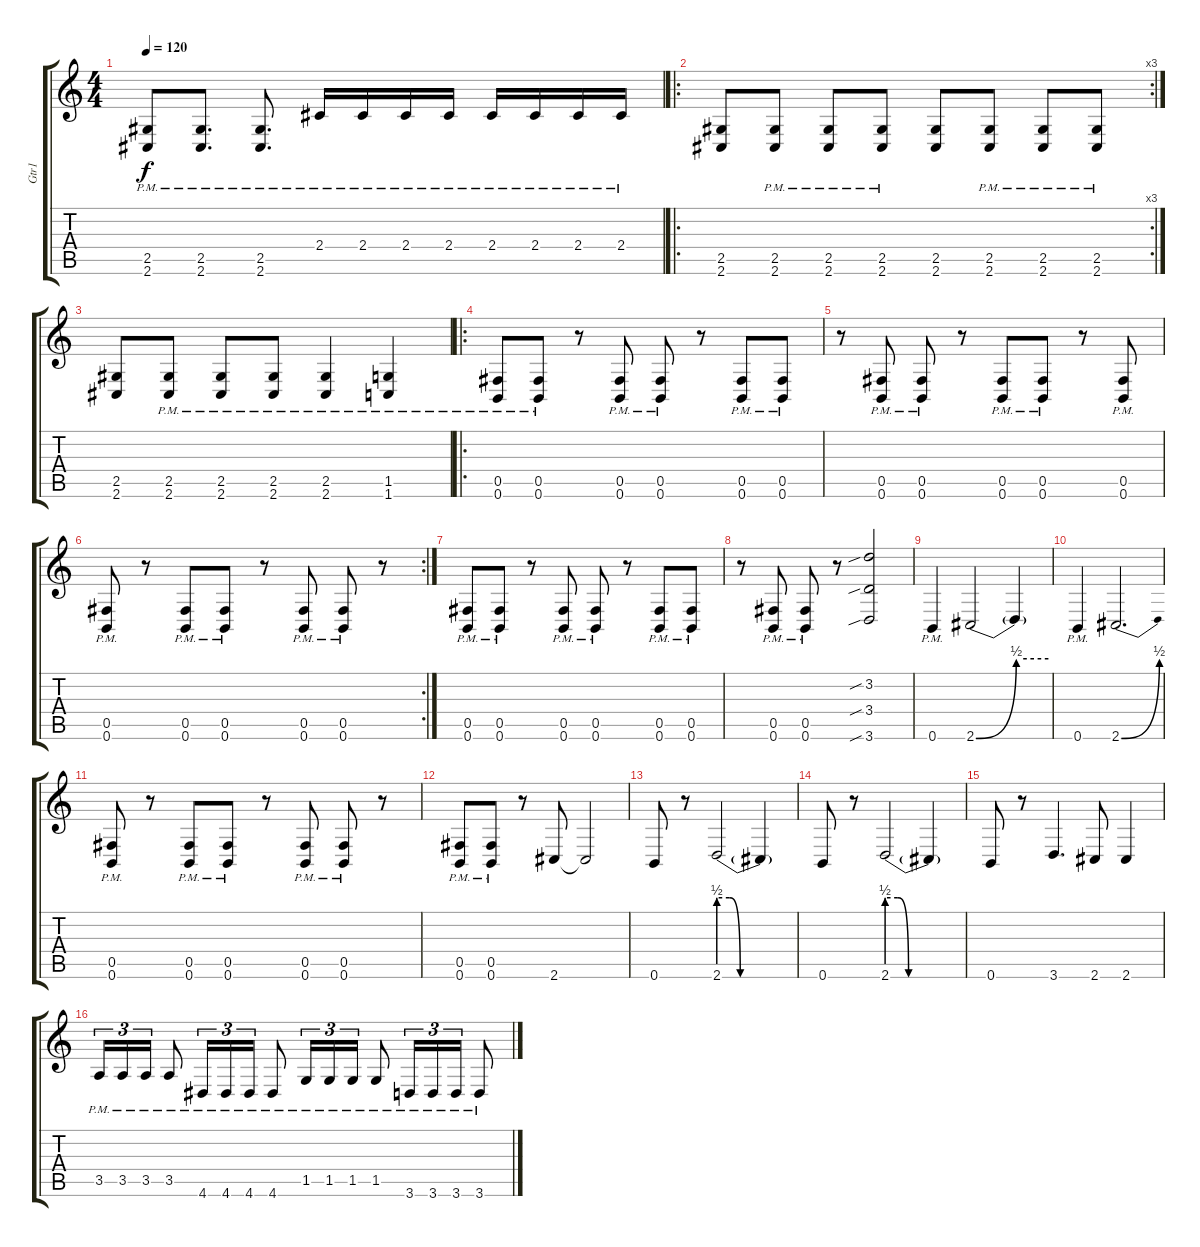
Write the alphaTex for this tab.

\track ("Gtr1" "Gtr1") {instrument acousticguitarsteel}
\staff {score tabs}
\tuning (Eb4 B3 Gb3 B2 Gb2 B1) {hide}
\ts (4 4)
\tempo 120
\clef g2
\ks c
(2.5{pm} 2.6{pm}).8{dy f} (2.5{pm} 2.6{pm}).8{d} (2.5{pm} 2.6{pm}).8{d} 2.4{pm}.16 2.4{pm}.16 2.4{pm}.16 2.4{pm}.16 2.4{pm}.16 2.4{pm}.16 2.4{pm}.16 2.4{pm}.16 |
\ro
\rc 3
(2.5 2.6).8 (2.5{pm} 2.6{pm}).8 (2.5{pm} 2.6{pm}).8 (2.5{pm} 2.6{pm}).8 (2.5 2.6).8 (2.5{pm} 2.6{pm}).8 (2.5{pm} 2.6{pm}).8 (2.5{pm} 2.6{pm}).8 |
(2.5 2.6).8 (2.5{pm} 2.6{pm}).8 (2.5{pm} 2.6{pm}).8 (2.5{pm} 2.6{pm}).8 (2.5{pm} 2.6{pm}).4 (1.5{pm} 1.6{pm}).4 |
\ro
(0.5{pm} 0.6{pm}).8 (0.5{pm} 0.6{pm}).8 r.8 (0.5{pm} 0.6{pm}).8 (0.5{pm} 0.6{pm}).8 r.8 (0.5{pm} 0.6{pm}).8 (0.5{pm} 0.6{pm}).8 |
r.8 (0.5{pm} 0.6{pm}).8 (0.5{pm} 0.6{pm}).8 r.8 (0.5{pm} 0.6{pm}).8 (0.5{pm} 0.6{pm}).8 r.8 (0.5{pm} 0.6{pm}).8 |
\rc 2
(0.5{pm} 0.6{pm}).8 r.8 (0.5{pm} 0.6{pm}).8 (0.5{pm} 0.6{pm}).8 r.8 (0.5{pm} 0.6{pm}).8 (0.5{pm} 0.6{pm}).8 r.8 |
(0.5{pm} 0.6{pm}).8 (0.5{pm} 0.6{pm}).8 r.8 (0.5{pm} 0.6{pm}).8 (0.5{pm} 0.6{pm}).8 r.8 (0.5{pm} 0.6{pm}).8 (0.5{pm} 0.6{pm}).8 |
r.8 (0.5{pm} 0.6{pm}).8 (0.5{pm} 0.6{pm}).8 r.8 (3.2{sib} 3.4{sib} 3.6{sib}).2 |
0.6{pm}.4 2.6{be (bend 0 0 60 2)}.2 2.6{be (hold 0 2 60 2) t}.4 |
0.6{pm}.4 2.6{be (bend 0 0 60 2)}.2{d} |
(0.5{pm} 0.6{pm}).8 r.8 (0.5{pm} 0.6{pm}).8 (0.5{pm} 0.6{pm}).8 r.8 (0.5{pm} 0.6{pm}).8 (0.5{pm} 0.6{pm}).8 r.8 |
(0.5{pm} 0.6{pm}).8 (0.5{pm} 0.6{pm}).8 r.8 2.6.8 2.6{t}.2 |
0.6.8 r.8 2.6{be (custom 0 2 15 2 30 0 60 0)}.2 2.6{be (hold 0 0 60 0) t}.4 |
0.6.8 r.8 2.6{be (custom 0 2 15 2 30 0 60 0)}.2 2.6{be (hold 0 0 60 0) t}.4 |
0.6.8 r.8 3.6.4{d} 2.6.8 2.6.4 |
3.5{pm}.16{tu (3 2)} 3.5{pm}.16{tu (3 2)} 3.5{pm}.16{tu (3 2)} 3.5{pm}.8 4.6{pm}.16{tu (3 2)} 4.6{pm}.16{tu (3 2)} 4.6{pm}.16{tu (3 2)} 4.6{pm}.8 1.5{pm}.16{tu (3 2)} 1.5{pm}.16{tu (3 2)} 1.5{pm}.16{tu (3 2)} 1.5{pm}.8 3.6{pm}.16{tu (3 2)} 3.6{pm}.16{tu (3 2)} 3.6{pm}.16{tu (3 2)} 3.6{pm}.8
